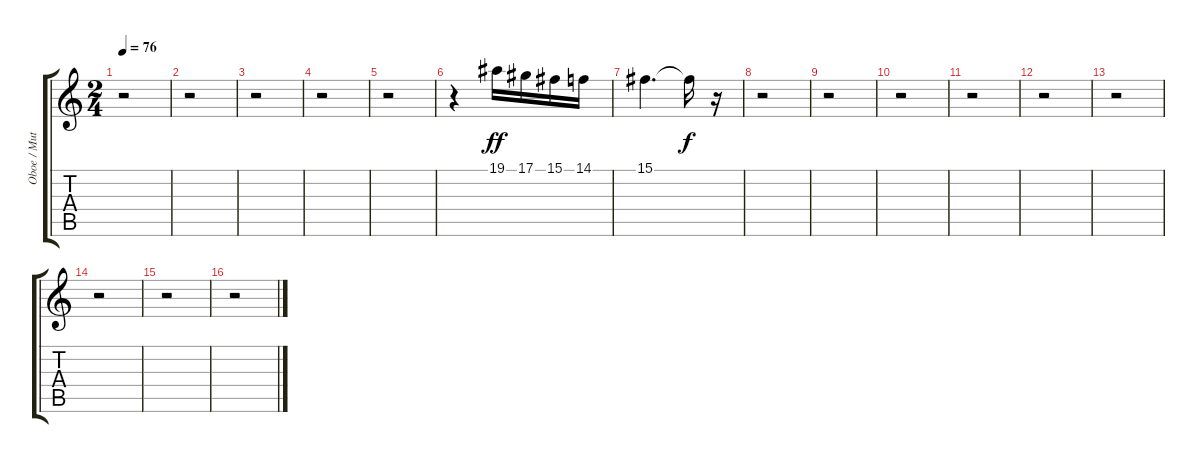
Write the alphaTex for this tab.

\track ("Oboe / Muted Trumpet" "Oboe / Mut") {instrument oboe}
\staff {score tabs}
\tuning (Eb4 Bb3 Gb3 Db3 Ab2 Eb2) {hide}
\ts (2 4)
\tempo 76
\clef g2
\ks c
r.2{dy ff} |
r.2 |
r.2 |
r.2 |
r.2 |
r.4{instrument oboe} 19.1.16 17.1.16 15.1.16 14.1.16 |
15.1.4{d} 15.1{t}.16{dy f} r.16 |
r.2 |
r.2 |
r.2 |
r.2 |
r.2 |
r.2 |
r.2 |
r.2 |
r.2
